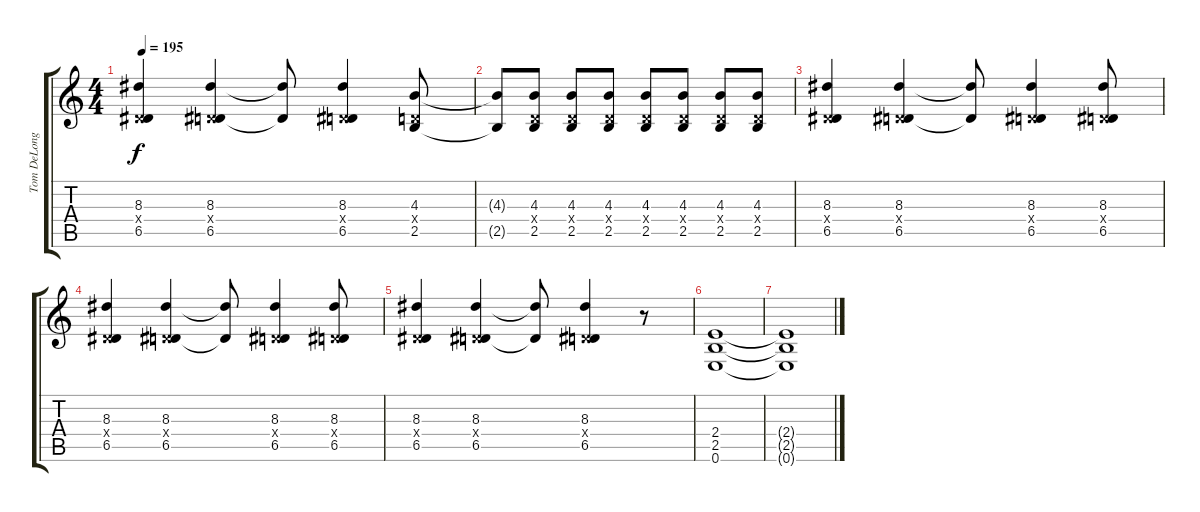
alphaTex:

\track ("Tom DeLonge (E-Gitarre)" "Tom DeLong") {instrument distortionguitar}
\staff {score tabs}
\tuning (E4 B3 G3 D3 A2 E2) {hide}
\ts (4 4)
\tempo 195
\clef g2
\ks c
(8.3 0.4{x} 6.5).4{dy f} (8.3 0.4{x} 6.5).4 (8.3{t} 6.5{t}).8 (8.3 0.4{x} 6.5).4 (4.3 0.4{x} 2.5).8 |
(4.3{t} 2.5{t}).8 (4.3 0.4{x} 2.5).8 (4.3 0.4{x} 2.5).8 (4.3 0.4{x} 2.5).8 (4.3 0.4{x} 2.5).8 (4.3 0.4{x} 2.5).8 (4.3 0.4{x} 2.5).8 (4.3 0.4{x} 2.5).8 |
(8.3 0.4{x} 6.5).4 (8.3 0.4{x} 6.5).4 (8.3{t} 6.5{t}).8 (8.3 0.4{x} 6.5).4 (8.3 0.4{x} 6.5).8 |
(8.3 0.4{x} 6.5).4 (8.3 0.4{x} 6.5).4 (8.3{t} 6.5{t}).8 (8.3 0.4{x} 6.5).4 (8.3 0.4{x} 6.5).8 |
(8.3 0.4{x} 6.5).4 (8.3 0.4{x} 6.5).4 (8.3{t} 6.5{t}).8 (8.3 0.4{x} 6.5).4 r.8 |
(2.4 2.5 0.6).1 |
(2.4{t} 2.5{t} 0.6{t}).1
